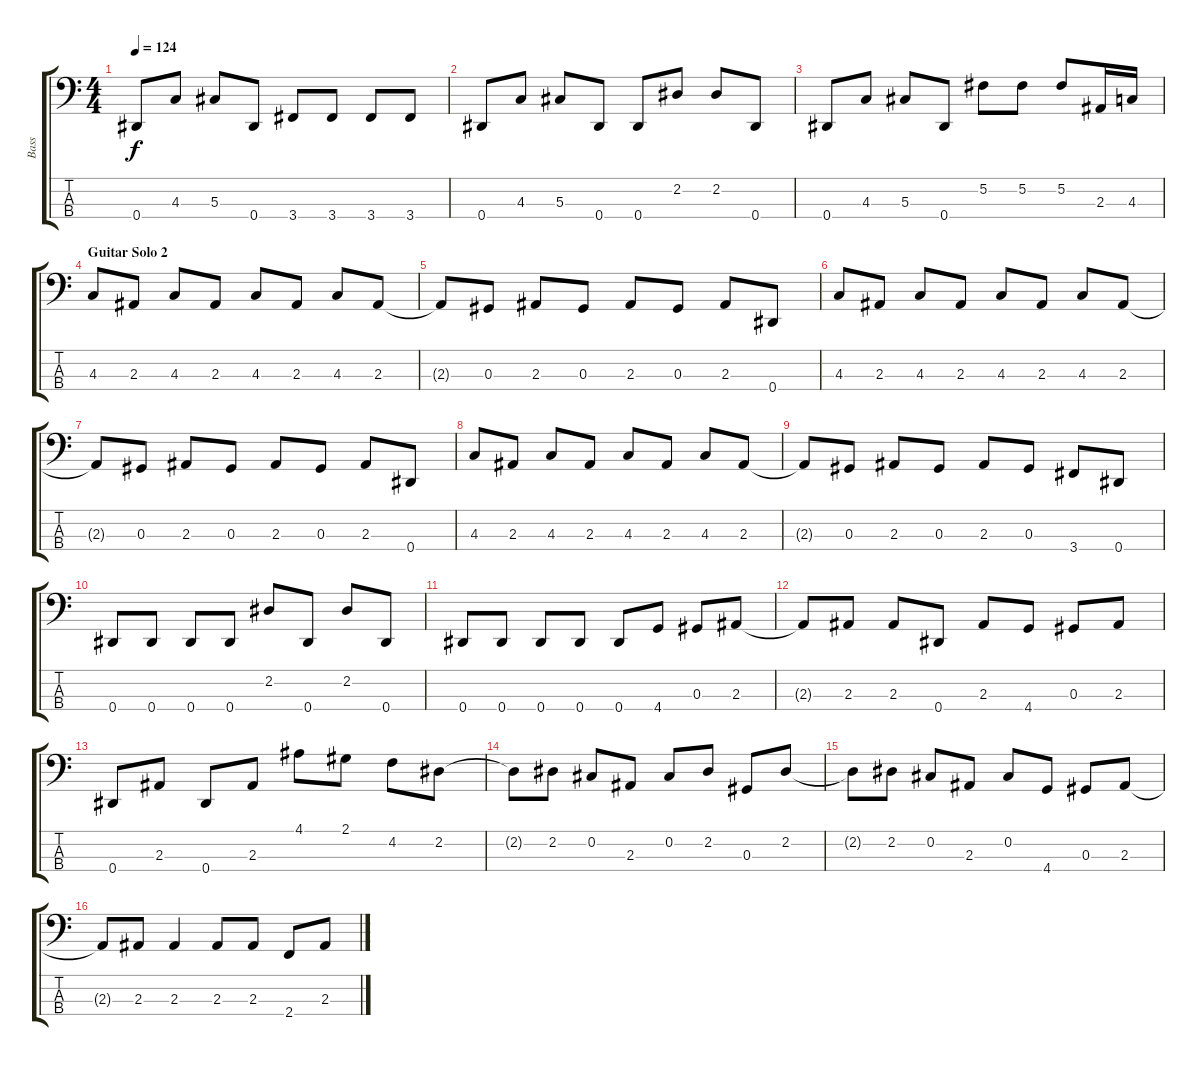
\track ("Bass" "Bass") {instrument electricbasspick}
\staff {score tabs}
\tuning (Gb2 Db2 Ab1 Eb1) {hide}
\ts (4 4)
\tempo 124
\clef f4
\ks c
0.4.8{dy f} 4.3.8 5.3.8 0.4.8 3.4.8 3.4.8 3.4.8 3.4.8 |
0.4.8 4.3.8 5.3.8 0.4.8 0.4.8 2.2.8 2.2.8 0.4.8 |
0.4.8 4.3.8 5.3.8 0.4.8 5.2.8 5.2.8 5.2.8 2.3.16 4.3.16 |
\section ("" "Guitar Solo 2")
4.3.8 2.3.8 4.3.8 2.3.8 4.3.8 2.3.8 4.3.8 2.3.8 |
2.3{t}.8 0.3.8 2.3.8 0.3.8 2.3.8 0.3.8 2.3.8 0.4.8 |
4.3.8 2.3.8 4.3.8 2.3.8 4.3.8 2.3.8 4.3.8 2.3.8 |
2.3{t}.8 0.3.8 2.3.8 0.3.8 2.3.8 0.3.8 2.3.8 0.4.8 |
4.3.8 2.3.8 4.3.8 2.3.8 4.3.8 2.3.8 4.3.8 2.3.8 |
2.3{t}.8 0.3.8 2.3.8 0.3.8 2.3.8 0.3.8 3.4.8 0.4.8 |
0.4.8 0.4.8 0.4.8 0.4.8 2.2.8 0.4.8 2.2.8 0.4.8 |
0.4.8 0.4.8 0.4.8 0.4.8 0.4.8 4.4.8 0.3.8 2.3.8 |
2.3{t}.8 2.3.8 2.3.8 0.4.8 2.3.8 4.4.8 0.3.8 2.3.8 |
0.4.8 2.3.8 0.4.8 2.3.8 4.1.8 2.1.8 4.2.8 2.2.8 |
2.2{t}.8 2.2.8 0.2.8 2.3.8 0.2.8 2.2.8 0.3.8 2.2.8 |
2.2{t}.8 2.2.8 0.2.8 2.3.8 0.2.8 4.4.8 0.3.8 2.3.8 |
2.3{t}.8 2.3.8 2.3.4 2.3.8 2.3.8 2.4.8 2.3.8
